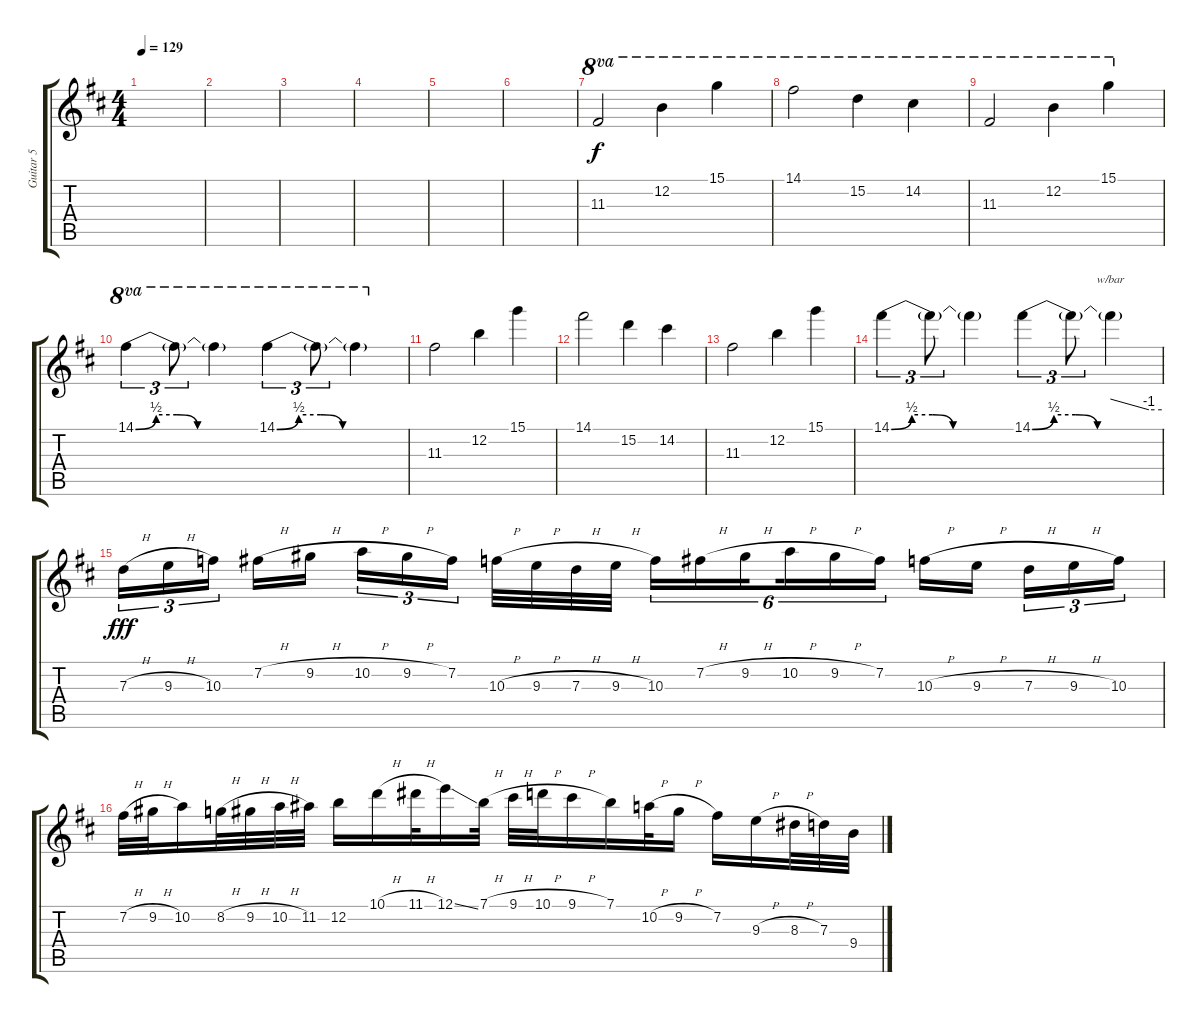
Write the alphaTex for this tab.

\track ("Guitar 5" "Guitar 5") {instrument distortionguitar}
\staff {score tabs}
\tuning (E4 B3 G3 D3 A2 B1) {hide}
\ts (4 4)
\tempo 129
\clef g2
\ks d
|
|
|
|
|
|
11.3.2{ot 8va} 12.2.4{ot 8va} 15.1.4{ot 8va} |
14.1.2{ot 8va} 15.2.4{ot 8va} 14.2.4{ot 8va} |
11.3.2{ot 8va} 12.2.4{ot 8va} 15.1.4{ot 8va} |
14.1{be (custom 0 0 10 2 20 2 30 0 60 0)}.4{tu (3 2) ot 8va} 14.1{t}.8{tu (3 2) ot 8va} 14.1{t}.4{ot 8va} 14.1{be (custom 0 0 10 2 20 2 30 0 60 0)}.4{tu (3 2) ot 8va} 14.1{t}.8{tu (3 2) ot 8va} 14.1{t}.4{ot 8va} |
11.3.2 12.2.4 15.1.4 |
14.1.2 15.2.4 14.2.4 |
11.3.2 12.2.4 15.1.4 |
14.1{be (custom 0 0 10 2 20 2 30 0 60 0)}.4{tu (3 2)} 14.1{t}.8{tu (3 2)} 14.1{t}.4 14.1{be (custom 0 0 10 2 20 2 30 0 60 0)}.4{tu (3 2)} 14.1{t}.8{tu (3 2)} 14.1{t}.4{tbe (custom default 0 0 45 -4 60 -4)} |
7.3{h}.16{tu (3 2) dy fff} 9.3{h}.16{tu (3 2)} 10.3.16{tu (3 2) beam splitsecondary} 7.2{h}.16 9.2{h}.16 10.2{h}.16{tu (3 2)} 9.2{h}.16{tu (3 2)} 7.2.16{tu (3 2) beam splitsecondary} 10.3{h}.32 9.3{h}.32 7.3{h}.32 9.3{h}.32 10.3.16{tu (6 4)} 7.2{h}.16{tu (6 4)} 9.2{h}.16{tu (6 4) beam splitsecondary} 10.2{h}.16{tu (6 4)} 9.2{h}.16{tu (6 4)} 7.2.16{tu (6 4)} 10.3{h}.16 9.3{h}.16{beam splitsecondary} 7.3{h}.16{tu (3 2)} 9.3{h}.16{tu (3 2)} 10.3.16{tu (3 2)} |
7.2{h}.32 9.2{h}.32 10.2.16 8.2{h}.32 9.2{h}.32 10.2{h}.32 11.2.32 12.2.16 10.1{h}.16 11.1{h}.32 12.1{ss}.16 7.1{h}.32 9.1{h}.32 10.1{h}.32 9.1{h}.16 7.1.16 10.2{h}.32 9.2{h}.16 7.2.16 9.3{h}.16 8.3{h}.32 7.3.32 9.4{h}.32
